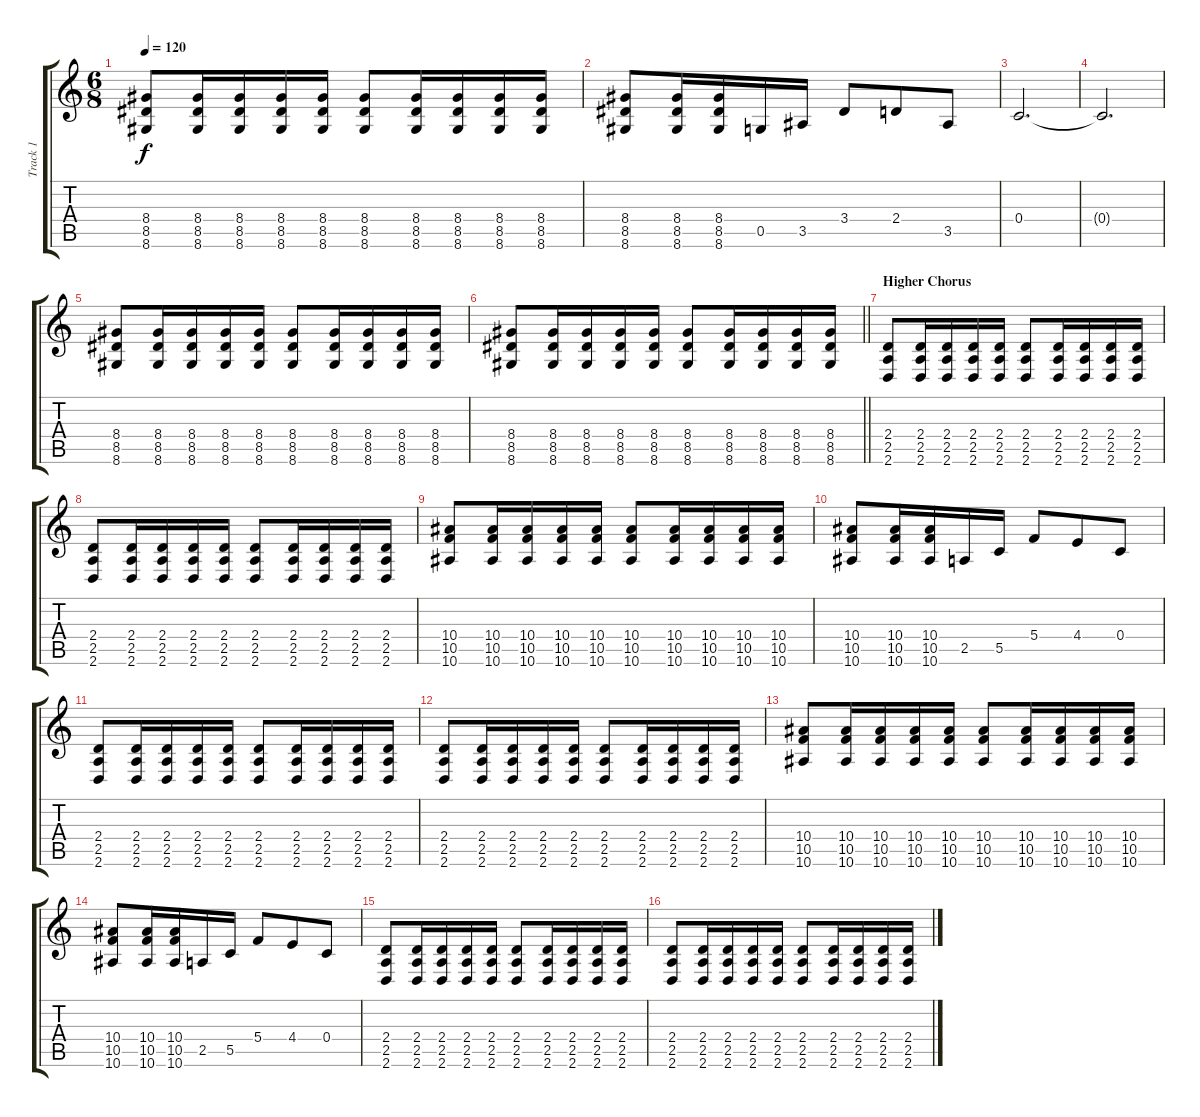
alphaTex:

\track ("Track 1" "Track 1") {instrument overdrivenguitar}
\staff {score tabs}
\tuning (D4 A3 F3 C3 G2 C2) {hide}
\ts (6 8)
\tempo 120
\clef g2
\ks c
(8.4 8.5 8.6).8{dy f instrument overdrivenguitar} (8.4 8.5 8.6).16 (8.4 8.5 8.6).16 (8.4 8.5 8.6).16 (8.4 8.5 8.6).16 (8.4 8.5 8.6).8 (8.4 8.5 8.6).16 (8.4 8.5 8.6).16 (8.4 8.5 8.6).16 (8.4 8.5 8.6).16 |
(8.4 8.5 8.6).8 (8.4 8.5 8.6).16 (8.4 8.5 8.6).16 0.5.16 3.5.16 3.4.8 2.4.8 3.5.8 |
0.4.2{d} |
0.4{t}.2{d} |
(8.4 8.5 8.6).8 (8.4 8.5 8.6).16 (8.4 8.5 8.6).16 (8.4 8.5 8.6).16 (8.4 8.5 8.6).16 (8.4 8.5 8.6).8 (8.4 8.5 8.6).16 (8.4 8.5 8.6).16 (8.4 8.5 8.6).16 (8.4 8.5 8.6).16 |
\barLineRight lightlight
(8.4 8.5 8.6).8 (8.4 8.5 8.6).16 (8.4 8.5 8.6).16 (8.4 8.5 8.6).16 (8.4 8.5 8.6).16 (8.4 8.5 8.6).8 (8.4 8.5 8.6).16 (8.4 8.5 8.6).16 (8.4 8.5 8.6).16 (8.4 8.5 8.6).16 |
\section ("" "Higher Chorus")
(2.4 2.5 2.6).8 (2.4 2.5 2.6).16 (2.4 2.5 2.6).16 (2.4 2.5 2.6).16 (2.4 2.5 2.6).16 (2.4 2.5 2.6).8 (2.4 2.5 2.6).16 (2.4 2.5 2.6).16 (2.4 2.5 2.6).16 (2.4 2.5 2.6).16 |
(2.4 2.5 2.6).8 (2.4 2.5 2.6).16 (2.4 2.5 2.6).16 (2.4 2.5 2.6).16 (2.4 2.5 2.6).16 (2.4 2.5 2.6).8 (2.4 2.5 2.6).16 (2.4 2.5 2.6).16 (2.4 2.5 2.6).16 (2.4 2.5 2.6).16 |
(10.4 10.5 10.6).8 (10.4 10.5 10.6).16 (10.4 10.5 10.6).16 (10.4 10.5 10.6).16 (10.4 10.5 10.6).16 (10.4 10.5 10.6).8 (10.4 10.5 10.6).16 (10.4 10.5 10.6).16 (10.4 10.5 10.6).16 (10.4 10.5 10.6).16 |
(10.4 10.5 10.6).8 (10.4 10.5 10.6).16 (10.4 10.5 10.6).16 2.5.16 5.5.16 5.4.8 4.4.8 0.4.8 |
(2.4 2.5 2.6).8 (2.4 2.5 2.6).16 (2.4 2.5 2.6).16 (2.4 2.5 2.6).16 (2.4 2.5 2.6).16 (2.4 2.5 2.6).8 (2.4 2.5 2.6).16 (2.4 2.5 2.6).16 (2.4 2.5 2.6).16 (2.4 2.5 2.6).16 |
(2.4 2.5 2.6).8 (2.4 2.5 2.6).16 (2.4 2.5 2.6).16 (2.4 2.5 2.6).16 (2.4 2.5 2.6).16 (2.4 2.5 2.6).8 (2.4 2.5 2.6).16 (2.4 2.5 2.6).16 (2.4 2.5 2.6).16 (2.4 2.5 2.6).16 |
(10.4 10.5 10.6).8 (10.4 10.5 10.6).16 (10.4 10.5 10.6).16 (10.4 10.5 10.6).16 (10.4 10.5 10.6).16 (10.4 10.5 10.6).8 (10.4 10.5 10.6).16 (10.4 10.5 10.6).16 (10.4 10.5 10.6).16 (10.4 10.5 10.6).16 |
(10.4 10.5 10.6).8 (10.4 10.5 10.6).16 (10.4 10.5 10.6).16 2.5.16 5.5.16 5.4.8 4.4.8 0.4.8 |
(2.4 2.5 2.6).8 (2.4 2.5 2.6).16 (2.4 2.5 2.6).16 (2.4 2.5 2.6).16 (2.4 2.5 2.6).16 (2.4 2.5 2.6).8 (2.4 2.5 2.6).16 (2.4 2.5 2.6).16 (2.4 2.5 2.6).16 (2.4 2.5 2.6).16 |
(2.4 2.5 2.6).8 (2.4 2.5 2.6).16 (2.4 2.5 2.6).16 (2.4 2.5 2.6).16 (2.4 2.5 2.6).16 (2.4 2.5 2.6).8 (2.4 2.5 2.6).16 (2.4 2.5 2.6).16 (2.4 2.5 2.6).16 (2.4 2.5 2.6).16
